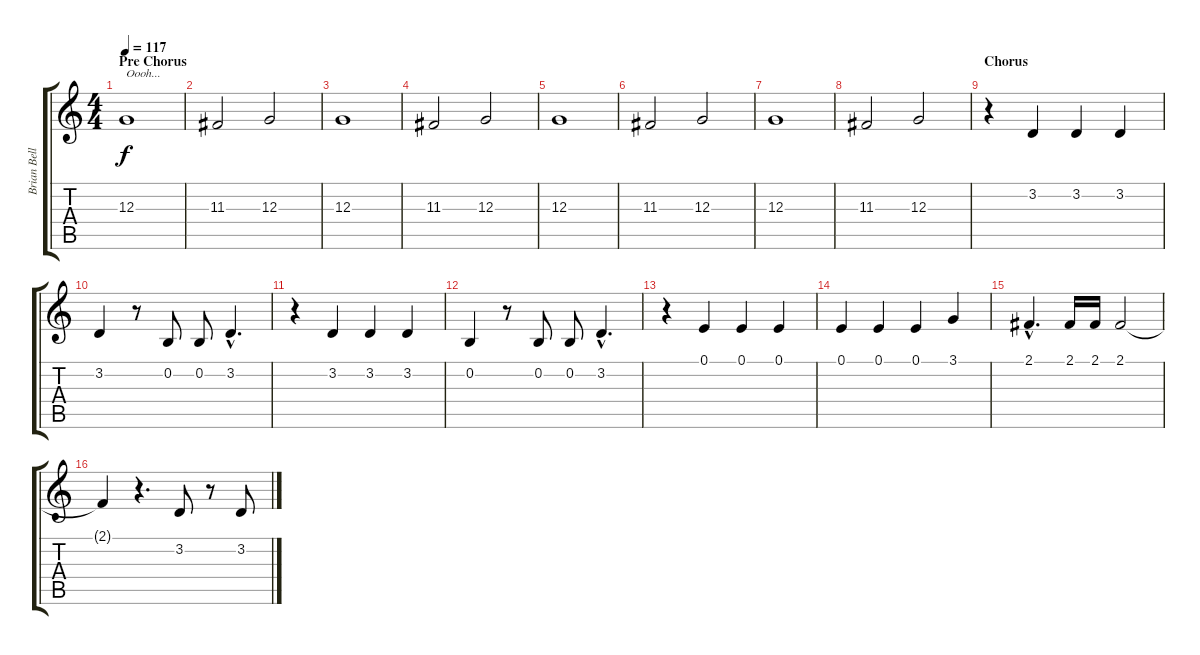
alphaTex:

\track ("Brian Bell - Backup Vocals" "Brian Bell") {instrument clarinet}
\staff {score tabs}
\tuning (E4 B3 G3 D3 A2 E2) {hide}
\ts (4 4)
\section ("" "Pre Chorus")
\tempo 117
\clef g2
\ks c
12.3.1{txt "Oooh..." dy f instrument voiceoohs} |
11.3.2 12.3.2 |
12.3.1 |
11.3.2 12.3.2 |
12.3.1 |
11.3.2 12.3.2 |
12.3.1 |
11.3.2 12.3.2 |
\section ("" "Chorus")
r.4{instrument clarinet} 3.2.4 3.2.4 3.2.4 |
3.2.4 r.8 0.2.8 0.2.8 3.2{hac}.4{d} |
r.4 3.2.4 3.2.4 3.2.4 |
0.2.4 r.8 0.2.8 0.2.8 3.2{hac}.4{d} |
r.4 0.1.4 0.1.4 0.1.4 |
0.1.4 0.1.4 0.1.4 3.1.4 |
2.1{hac}.4{d} 2.1.16 2.1.16 2.1.2 |
2.1{t}.4 r.4{d} 3.2.8 r.8 3.2.8
